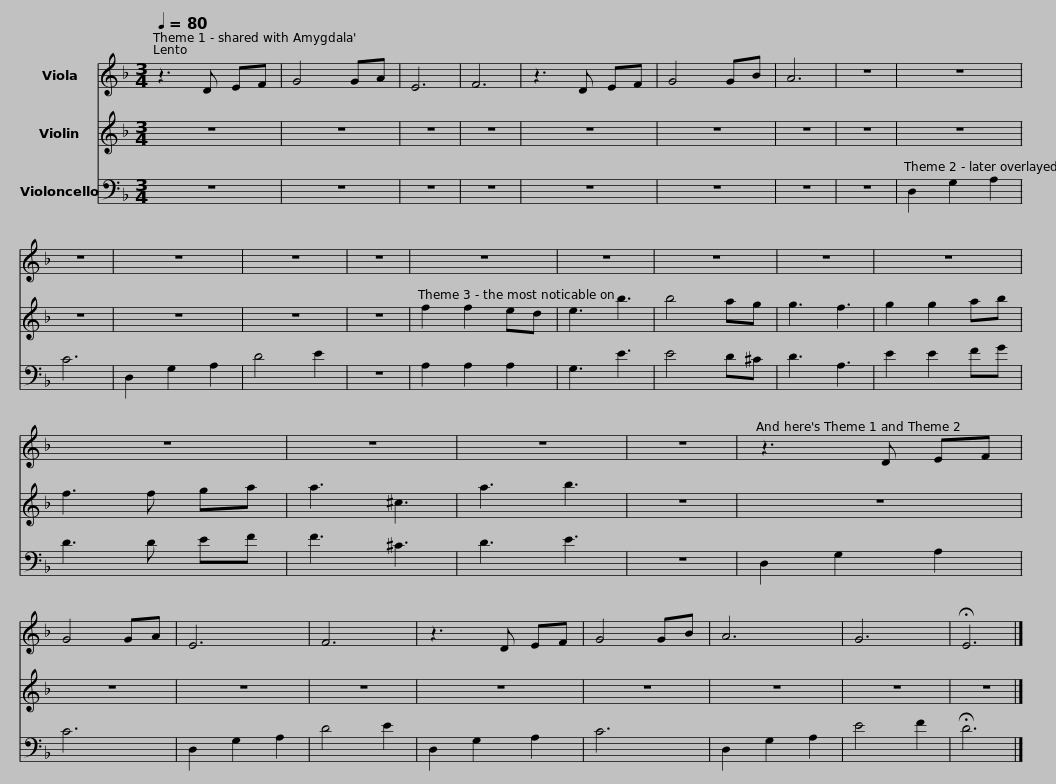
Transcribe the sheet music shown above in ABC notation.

X:1
%%score 1 2 3
L:1/8
Q:1/4=80
M:3/4
I:linebreak $
K:F
V:1 treble
V:2 treble
V:3 bass
V:1
 z3 D EF | G4 GA | E6 | F6 | z3 D EF | %5
 G4 GB | A6 | z6 | z6 | z6 | %10
 z6 | z6 |$ z6 | z6 | z6 | %15
 z6 | z6 | z6 | z6 | z6 | %20
 z6 | z6 |$ z3 D EF | G4 GA | E6 | %25
 F6 | z3 D EF | G4 GB | A6 | G6 | %30
 !fermata!E6 |] %31
V:2
 z6 | z6 | z6 | z6 | z6 | %5
 z6 | z6 | z6 | z6 | z6 | %10
 z6 | z6 |$ z6 | f2 f2 ed | e3 b3 | %15
 b4 ag | g3 f3 | g2 g2 ab | f3 f ga | a3 ^c3 | %20
 a3 b3 | z6 |$ z6 | z6 | z6 | %25
 z6 | z6 | z6 | z6 | z6 | %30
 z6 |] %31
V:3
 z6 | z6 | z6 | z6 | z6 | %5
 z6 | z6 | z6 | D,2 G,2 A,2 | C6 | %10
 D,2 G,2 A,2 | D4 E2 |$ z6 | A,2 A,2 A,2 | G,3 E3 | %15
 E4 D^C | D3 A,3 | E2 E2 FG | D3 D EF | F3 ^C3 | %20
 D3 E3 | z6 |$ D,2 G,2 A,2 | C6 | D,2 G,2 A,2 | %25
 D4 E2 | D,2 G,2 A,2 | C6 | D,2 G,2 A,2 | E4 F2 | %30
 !fermata!D6 |] %31
